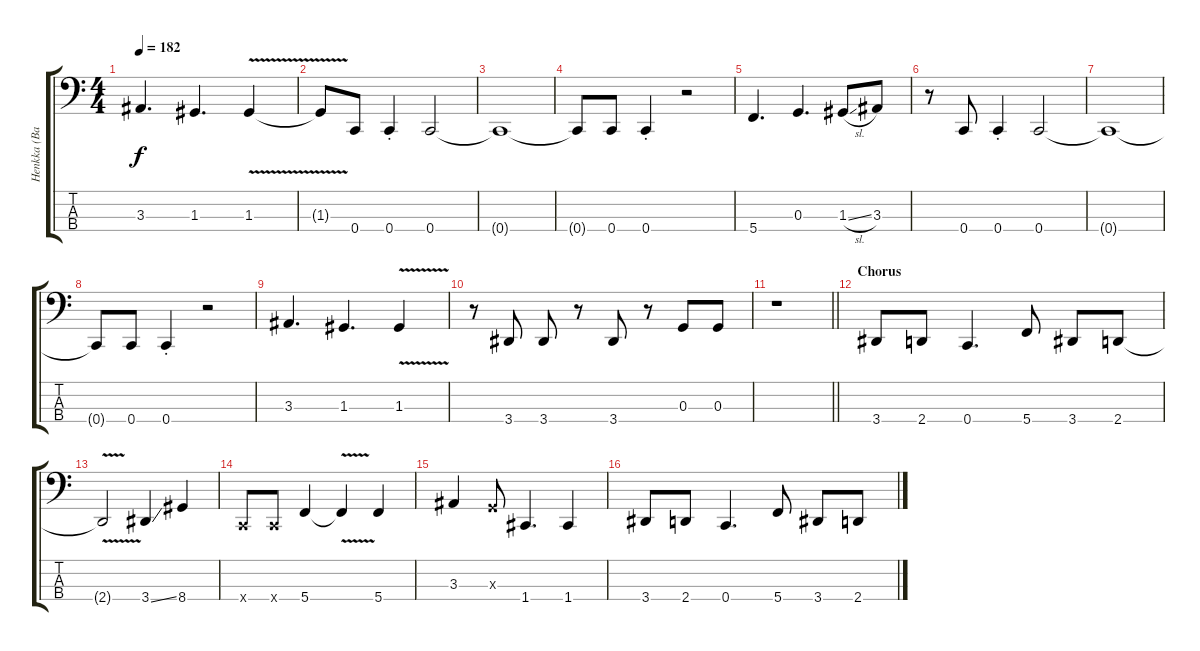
\track ("Henkka (Bass)" "Henkka (Ba") {instrument electricbasspick}
\staff {score tabs}
\tuning (F2 C2 G1 C1) {hide}
\ts (4 4)
\tempo 182
\clef f4
\ks c
3.3.4{d dy f} 1.3.4{d} 1.3{v}.4 |
1.3{t}.8 0.4.8 0.4{st}.4 0.4.2 |
0.4{t}.1 |
0.4{t}.8 0.4.8 0.4{st}.4 r.2 |
5.4.4{d} 0.3.4{d} 1.3{sl}.8 3.3.8 |
r.8 0.4.8 0.4{st}.4 0.4.2 |
0.4{t}.1 |
0.4{t}.8 0.4.8 0.4{st}.4 r.2 |
3.3.4{d} 1.3.4{d} 1.3{v}.4 |
r.8 3.4.8 3.4.8 r.8 3.4.8 r.8 0.3.8 0.3.8 |
\barLineRight lightlight
r.1 |
\section ("" "Chorus")
3.4.8 2.4.8 0.4.4{d} 5.4.8 3.4.8 2.4.8 |
2.4{v t}.2 3.4{ss}.4 8.4.4 |
0.4{x}.8 0.4{x}.8 5.4.4 5.4{v t}.4 5.4.4 |
3.3.4 0.3{x}.8 1.4.4{d} 1.4.4 |
3.4.8 2.4.8 0.4.4{d} 5.4.8 3.4.8 2.4.8
